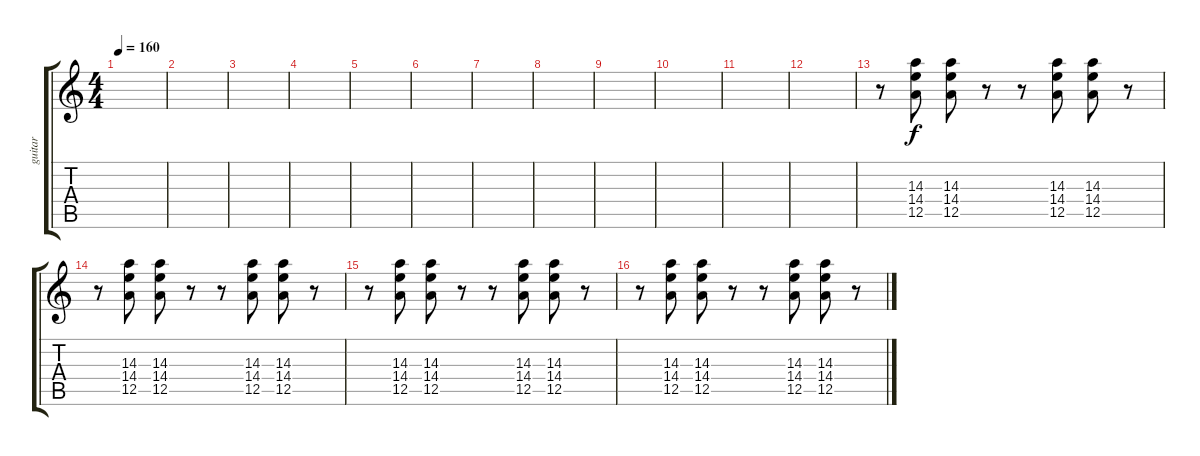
\track ("guitar" "guitar") {instrument distortionguitar}
\staff {score tabs}
\tuning (E4 B3 G3 D3 A2 E2) {hide}
\ts (4 4)
\tempo 160
\clef g2
\ks c
|
|
|
|
|
|
|
|
|
|
|
|
r.8 (14.3 14.4 12.5).8 (14.3 14.4 12.5).8 r.8 r.8 (14.3 14.4 12.5).8 (14.3 14.4 12.5).8 r.8 |
r.8 (14.3 14.4 12.5).8 (14.3 14.4 12.5).8 r.8 r.8 (14.3 14.4 12.5).8 (14.3 14.4 12.5).8 r.8 |
r.8 (14.3 14.4 12.5).8 (14.3 14.4 12.5).8 r.8 r.8 (14.3 14.4 12.5).8 (14.3 14.4 12.5).8 r.8 |
r.8 (14.3 14.4 12.5).8 (14.3 14.4 12.5).8 r.8 r.8 (14.3 14.4 12.5).8 (14.3 14.4 12.5).8 r.8
